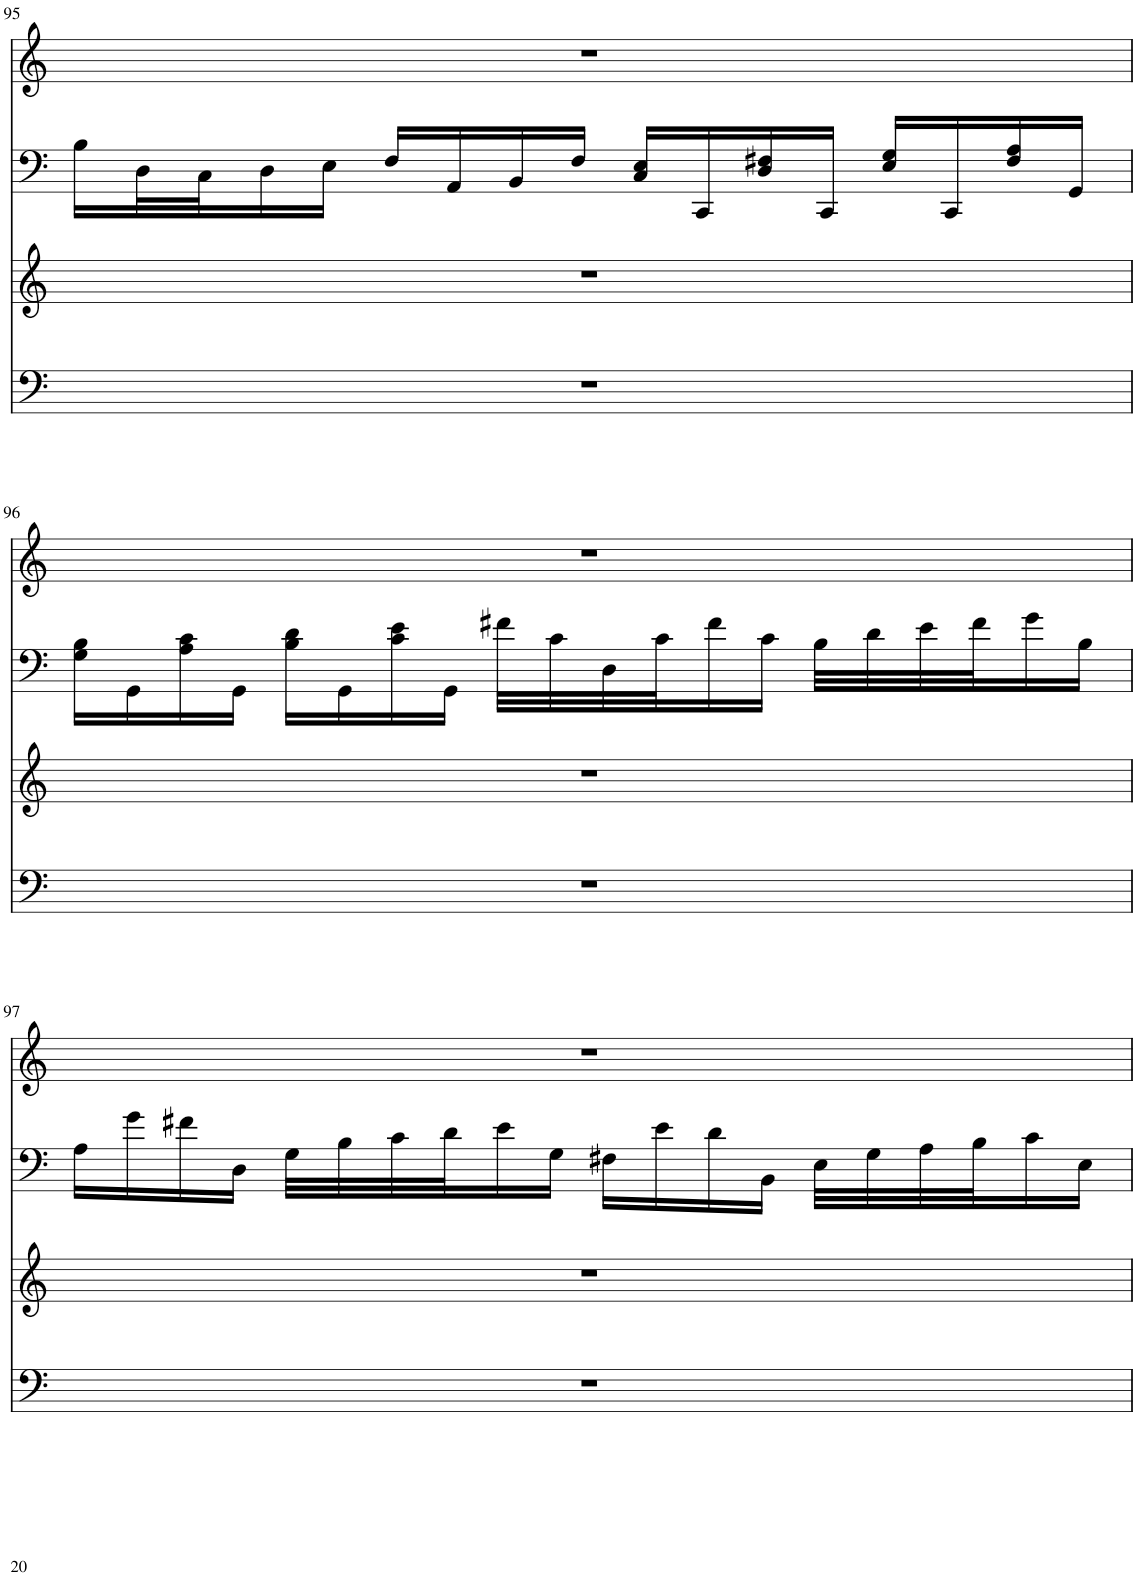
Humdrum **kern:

**kern	**kern	**kern	**kern
*part4	*part3	*part2	*part1
*staff4	*staff3	*staff2	*staff1
*I"Violoncello	*I"Violoncello	*I"unbenannt	*I"Violoncello
*I'Vc	*I'Vc	*	*I'Vc
!!LO:PB:g=z
*clefF4	*clefG2	*clefF4	*clefG2
*k[]	*k[]	*k[]	*k[]
*M3/4	*	*M4/4	*
=95	=95	=95	=95
2.r	1r	16B\LL	1r
.	.	32D\L	.
.	.	32C\J	.
.	.	16D\	.
.	.	16E\JJ	.
.	.	16F/LL	.
.	.	16AA/	.
.	.	16BB/	.
.	.	16F/JJ	.
.	.	16C/ 16E/LL	.
.	.	16CC/	.
.	.	16D/ 16F#X/	.
.	.	16CC/JJ	.
4ryy	.	16E/ 16G/LL	.
.	.	16CC/	.
.	.	16F#/ 16A/	.
.	.	16GG/JJ	.
!!LO:LB:g=z
=96	=96	=96	=96
2.r	1r	16G\ 16B\LL	1r
.	.	16GG\	.
.	.	16A\ 16c\	.
.	.	16GG\JJ	.
.	.	16B\ 16d\LL	.
.	.	16GG\	.
.	.	16c\ 16e\	.
.	.	16GG\JJ	.
.	.	32f#X\LLL	.
.	.	32c\	.
.	.	32D\	.
.	.	32c\J	.
.	.	16f#\	.
.	.	16c\JJ	.
4ryy	.	32B\LLL	.
.	.	32d\	.
.	.	32e\	.
.	.	32f#\J	.
.	.	16g\	.
.	.	16B\JJ	.
!!LO:LB:g=z
=97	=97	=97	=97
2.r	1r	16A\LL	1r
.	.	16g\	.
.	.	16f#X\	.
.	.	16D\JJ	.
.	.	32G\LLL	.
.	.	32B\	.
.	.	32c\	.
.	.	32d\J	.
.	.	16e\	.
.	.	16G\JJ	.
.	.	16F#X\LL	.
.	.	16e\	.
.	.	16d\	.
.	.	16BB\JJ	.
4ryy	.	32E\LLL	.
.	.	32G\	.
.	.	32A\	.
.	.	32B\J	.
.	.	16c\	.
.	.	16E\JJ	.
=	=	=	=
*-	*-	*-	*-
